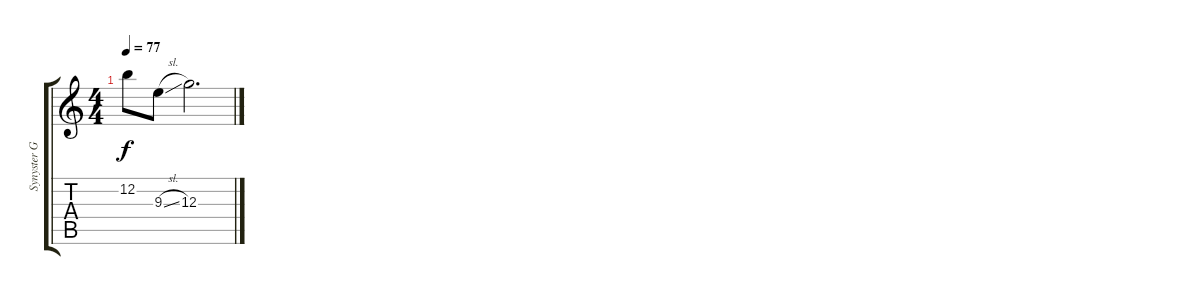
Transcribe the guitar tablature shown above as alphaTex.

\track ("Synyster Gates (lead)" "Synyster G") {instrument distortionguitar}
\staff {score tabs}
\tuning (E4 B3 G3 D3 A2 D2) {hide}
\ts (4 4)
\tempo 77
\clef g2
\ks c
12.2.8{dy f} 9.3{sl}.8 12.3.2{d}
